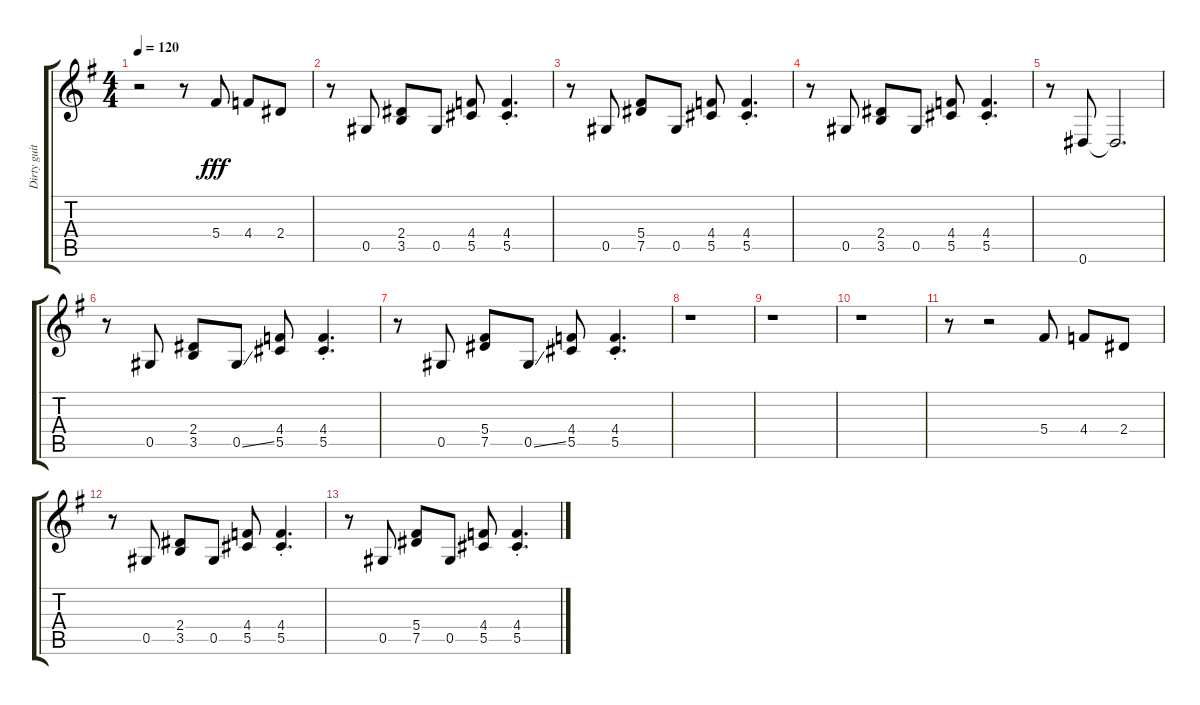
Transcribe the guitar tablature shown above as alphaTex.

\track ("Dirty guitar" "Dirty guit") {instrument overdrivenguitar}
\staff {score tabs}
\tuning (Eb4 Bb3 Gb3 Db3 Ab2 Eb2) {hide}
\ts (4 4)
\tempo 120
\clef g2
\ks g
r.2{dy fff} r.8 5.4.8 4.4.8 2.4.8 |
r.8 0.5.8 (2.4 3.5).8 0.5.8 (4.4 5.5).8 (4.4{st} 5.5{st}).4{d} |
r.8 0.5.8 (5.4 7.5).8 0.5.8 (4.4 5.5).8 (4.4{st} 5.5{st}).4{d} |
r.8 0.5.8 (2.4 3.5).8 0.5.8 (4.4 5.5).8 (4.4{st} 5.5{st}).4{d} |
r.8 0.6.8 0.6{t}.2{d} |
r.8 0.5.8 (2.4 3.5).8 0.5{ss}.8 (4.4 5.5).8 (4.4{st} 5.5{st}).4{d} |
r.8 0.5.8 (5.4 7.5).8 0.5{ss}.8 (4.4 5.5).8 (4.4{st} 5.5{st}).4{d} |
r.1 |
r.1 |
r.1 |
r.8 r.2 5.4.8 4.4.8 2.4.8 |
r.8 0.5.8 (2.4 3.5).8 0.5.8 (4.4 5.5).8 (4.4{st} 5.5{st}).4{d} |
r.8 0.5.8 (5.4 7.5).8 0.5.8 (4.4 5.5).8 (4.4{st} 5.5{st}).4{d}
